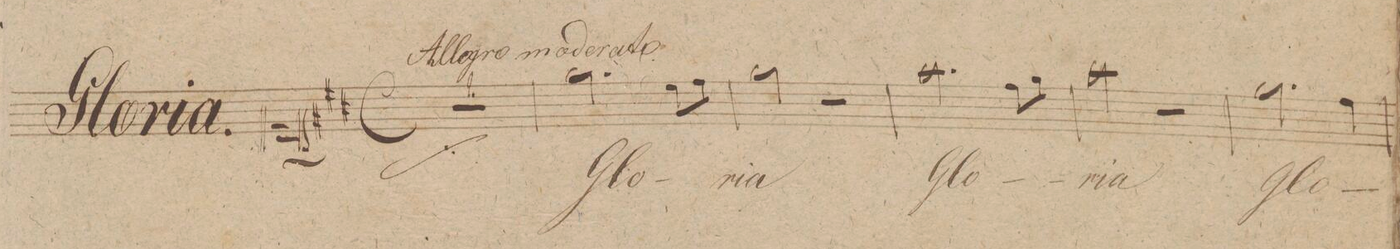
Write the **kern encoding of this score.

**kern	**text	**dynam
*I"Canto.	*	*
*clefC1	*	*
*k[f#c#g#]	*	*
*met(c|)	*	*
*M2/2	*	*
*	*	*below
1r	.	f
=2	=2	=2
*2\right	*	*
2.ee\	Glo-	.
8cc#\L	.	.
8dd\J	.	.
=3	=3	=3
2ee\	-ria	.
2r	.	.
=4	=4	=4
2.ff#\	Glo-	.
8dd\L	.	.
8ee\J	.	.
=5	=5	=5
2ff#\	-ria	.
2r	.	.
=6	=6	=6
2.ee\	Glo-	.
4dd\	.	.
=7	=7	=7
*-	*-	*-
